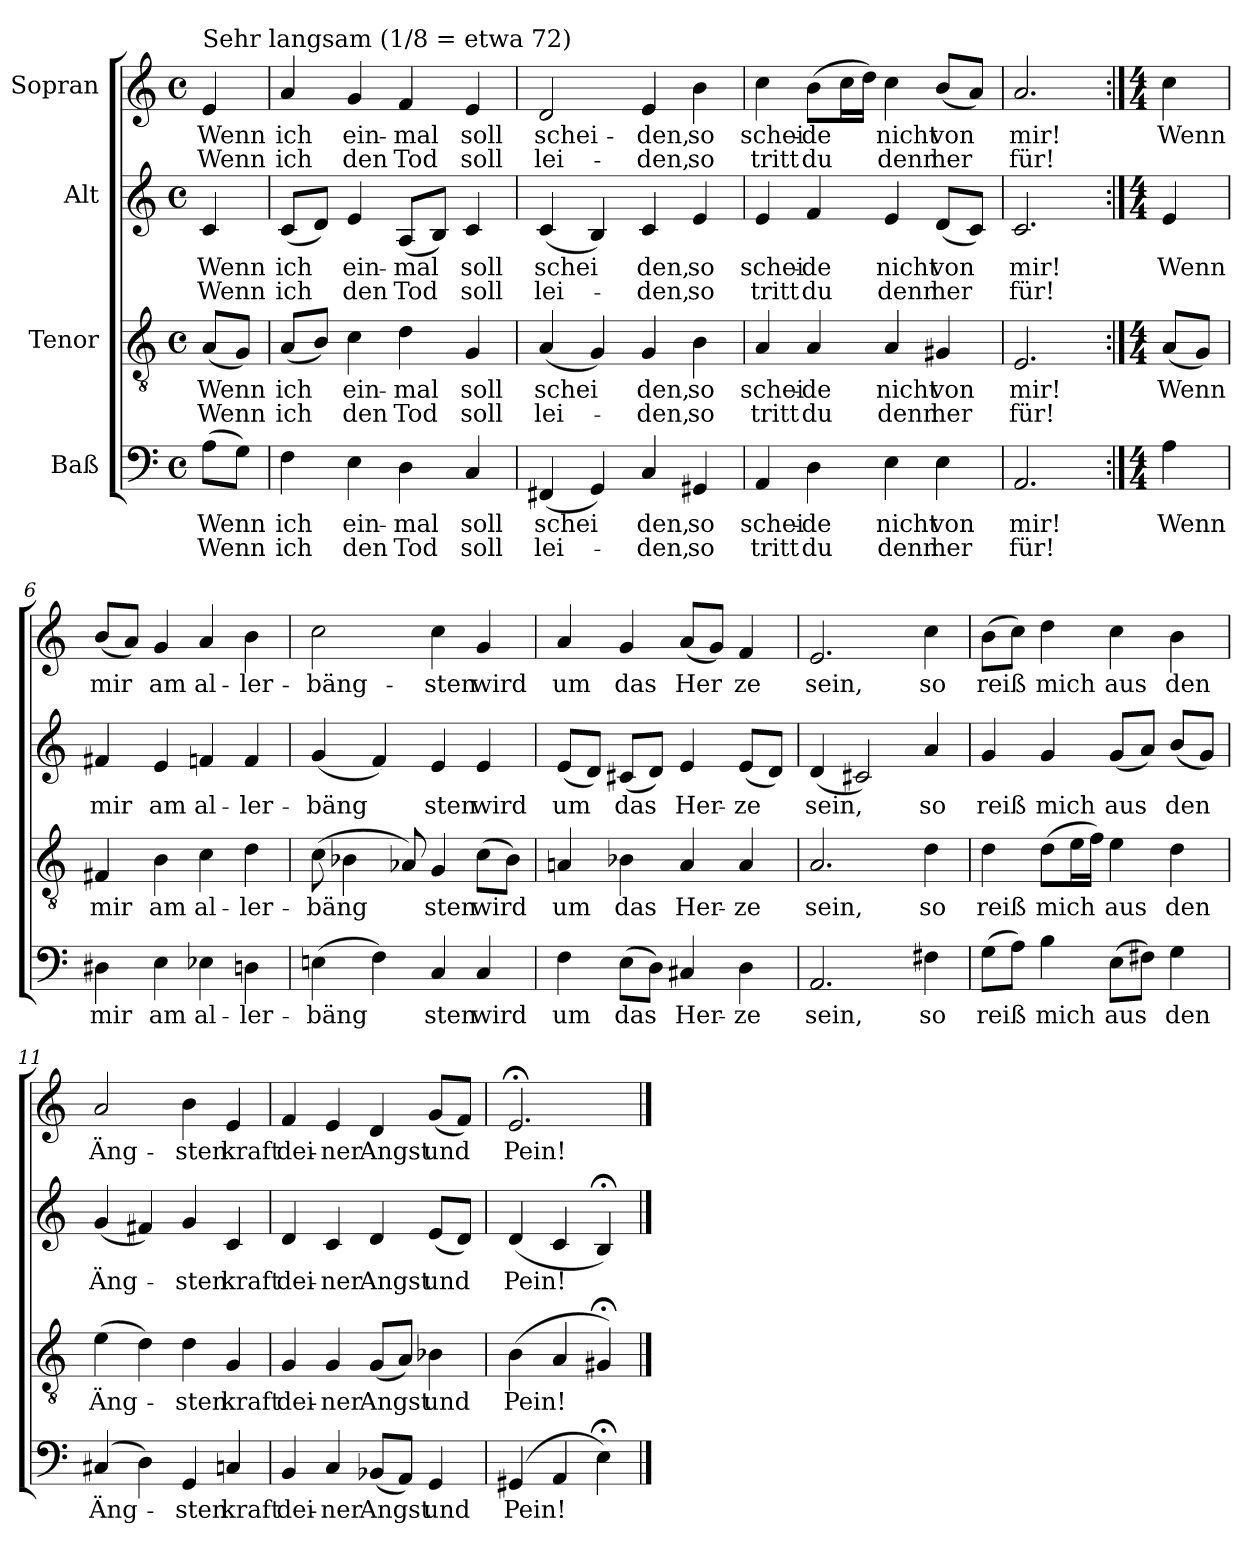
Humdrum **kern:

**kern	**text	**text	**kern	**text	**text	**kern	**text	**text	**kern	**text	**text
*part4	*part4	*part4	*part3	*part3	*part3	*part2	*part2	*part2	*part1	*part1	*part1
*staff4	*staff4	*staff4	*staff3	*staff3	*staff3	*staff2	*staff2	*staff2	*staff1	*staff1	*staff1
*I"Baß	*	*	*I"Tenor	*	*	*I"Alt	*	*	*I"Sopran	*	*
*clefF4	*	*	*clefGv2	*	*	*clefG2	*	*	*clefG2	*	*
*k[]	*	*	*k[]	*	*	*k[]	*	*	*k[]	*	*
*C:	*	*	*C:	*	*	*C:	*	*	*C:	*	*
*M4/4	*	*	*M4/4	*	*	*M4/4	*	*	*M4/4	*	*
*met(c)	*	*	*met(c)	*	*	*met(c)	*	*	*met(c)	*	*
=	=	=	=	=	=	=	=	=	=	=	=
!	!	!	!	!	!	!	!	!	!LO:TX:a:t=Sehr langsam (1/8 = etwa 72)	!	!
!	!LO:LY:b	!LO:LY:b	!	!LO:LY:b	!LO:LY:b	!	!LO:LY:b	!LO:LY:b	!	!LO:LY:b	!LO:LY:b
(>8A\L	Wenn	Wenn	(<8A/L	Wenn	Wenn	4c/	Wenn	Wenn	4e/	Wenn	Wenn
8G\J)	.	.	8G/J)	.	.	.	.	.	.	.	.
=1	=1	=1	=1	=1	=1	=1	=1	=1	=1	=1	=1
!	!LO:LY:b	!LO:LY:b	!	!LO:LY:b	!LO:LY:b	!	!LO:LY:b	!LO:LY:b	!	!LO:LY:b	!LO:LY:b
4F\	ich	ich	(<8A/L	ich	ich	(<8c/L	ich	ich	4a/	ich	ich
.	.	.	8B/J)	.	.	8d/J)	.	.	.	.	.
!	!LO:LY:b	!LO:LY:b	!	!LO:LY:b	!LO:LY:b	!	!LO:LY:b	!LO:LY:b	!	!LO:LY:b	!LO:LY:b
4E\	ein-	den	4c\	ein-	den	4e/	ein-	den	4g/	ein-	den
!	!LO:LY:b	!LO:LY:b	!	!LO:LY:b	!LO:LY:b	!	!LO:LY:b	!LO:LY:b	!	!LO:LY:b	!LO:LY:b
4D\	-mal	Tod	4d\	-mal	Tod	(<8A/L	-mal	Tod	4f/	-mal	Tod
.	.	.	.	.	.	8B/J)	.	.	.	.	.
!	!LO:LY:b	!LO:LY:b	!	!LO:LY:b	!LO:LY:b	!	!LO:LY:b	!LO:LY:b	!	!LO:LY:b	!LO:LY:b
4C/	soll	soll	4G/	soll	soll	4c/	soll	soll	4e/	soll	soll
=2	=2	=2	=2	=2	=2	=2	=2	=2	=2	=2	=2
!	!LO:LY:b	!LO:LY:b	!	!LO:LY:b	!LO:LY:b	!	!LO:LY:b	!LO:LY:b	!	!LO:LY:b	!LO:LY:b
(<4FF#X/	schei	lei-	(<4A/	schei	lei-	(<4c/	schei	lei-	2d/	schei-	lei-
4GG/)	.	.	4G/)	.	.	4B/)	.	.	.	.	.
!	!LO:LY:b	!LO:LY:b	!	!LO:LY:b	!LO:LY:b	!	!LO:LY:b	!LO:LY:b	!	!LO:LY:b	!LO:LY:b
4C/	den,	-den,	4G/	den,	-den,	4c/	den,	-den,	4e/	-den,	-den,
!	!LO:LY:b	!LO:LY:b	!	!LO:LY:b	!LO:LY:b	!	!LO:LY:b	!LO:LY:b	!	!LO:LY:b	!LO:LY:b
4GG#X/	so	so	4B\	so	so	4e/	so	so	4b\	so	so
=3	=3	=3	=3	=3	=3	=3	=3	=3	=3	=3	=3
!	!LO:LY:b	!LO:LY:b	!	!LO:LY:b	!LO:LY:b	!	!LO:LY:b	!LO:LY:b	!	!LO:LY:b	!LO:LY:b
4AA/	schei-	tritt	4A/	schei-	tritt	4e/	schei-	tritt	4cc\	schei-	tritt
!	!LO:LY:b	!LO:LY:b	!	!LO:LY:b	!LO:LY:b	!	!LO:LY:b	!LO:LY:b	!	!LO:LY:b	!LO:LY:b
4D\	-de	du	4A/	-de	du	4f/	-de	du	(>8b\L	-de	du
.	.	.	.	.	.	.	.	.	16cc\L	.	.
.	.	.	.	.	.	.	.	.	16dd\JJ)	.	.
!	!LO:LY:b	!LO:LY:b	!	!LO:LY:b	!LO:LY:b	!	!LO:LY:b	!LO:LY:b	!	!LO:LY:b	!LO:LY:b
4E\	nicht	denn	4A/	nicht	denn	4e/	nicht	denn	4cc\	nicht	denn
!	!LO:LY:b	!LO:LY:b	!	!LO:LY:b	!LO:LY:b	!	!LO:LY:b	!LO:LY:b	!	!LO:LY:b	!LO:LY:b
4E\	von	her	4G#X/	von	her	(<8d/L	von	her	(<8b/L	von	her
.	.	.	.	.	.	8c/J)	.	.	8a/J)	.	.
=4	=4	=4	=4	=4	=4	=4	=4	=4	=4	=4	=4
!	!LO:LY:b	!LO:LY:b	!	!LO:LY:b	!LO:LY:b	!	!LO:LY:b	!LO:LY:b	!	!LO:LY:b	!LO:LY:b
2.AA/	mir!	für!	2.E/	mir!	für!	2.c/	mir!	für!	2.a/	mir!	für!
!!LO:LB:g=z
=5:|!	=5:|!	=5:|!	=5:|!	=5:|!	=5:|!	=5:|!	=5:|!	=5:|!	=5:|!	=5:|!	=5:|!
*M4/4	*	*	*M4/4	*	*	*M4/4	*	*	*M4/4	*	*
!	!LO:LY:b	!	!	!LO:LY:b	!	!	!LO:LY:b	!	!	!LO:LY:b	!
4A\	Wenn	.	(<8A/L	Wenn	.	4e/	Wenn	.	4cc\	Wenn	.
.	.	.	8G/J)	.	.	.	.	.	.	.	.
=6	=6	=6	=6	=6	=6	=6	=6	=6	=6	=6	=6
!	!LO:LY:b	!	!	!LO:LY:b	!	!	!LO:LY:b	!	!	!LO:LY:b	!
4D#X\	mir	.	4F#X/	mir	.	4f#X/	mir	.	(<8b/L	mir	.
.	.	.	.	.	.	.	.	.	8a/J)	.	.
!	!LO:LY:b	!	!	!LO:LY:b	!	!	!LO:LY:b	!	!	!LO:LY:b	!
4E\	am	.	4B\	am	.	4e/	am	.	4g/	am	.
!	!LO:LY:b	!	!	!LO:LY:b	!	!	!LO:LY:b	!	!	!LO:LY:b	!
4E-X\	al-	.	4c\	al-	.	4fn/	al-	.	4a/	al-	.
!	!LO:LY:b	!	!	!LO:LY:b	!	!	!LO:LY:b	!	!	!LO:LY:b	!
4Dn\	-ler-	.	4d\	-ler-	.	4f/	-ler-	.	4b\	-ler-	.
=7	=7	=7	=7	=7	=7	=7	=7	=7	=7	=7	=7
!	!LO:LY:b	!	!	!LO:LY:b	!	!	!LO:LY:b	!	!	!LO:LY:b	!
(>4En\	-bäng	.	(>8c\	-bäng	.	(<4g/	-bäng	.	2cc\	-bäng-	.
.	.	.	4B-X\	.	.	.	.	.	.	.	.
4F\)	.	.	.	.	.	4f/)	.	.	.	.	.
.	.	.	8A-X/)	.	.	.	.	.	.	.	.
!	!LO:LY:b	!	!	!LO:LY:b	!	!	!LO:LY:b	!	!	!LO:LY:b	!
4C/	sten	.	4G/	sten	.	4e/	sten	.	4cc\	-sten	.
!	!LO:LY:b	!	!	!LO:LY:b	!	!	!LO:LY:b	!	!	!LO:LY:b	!
4C/	wird	.	(>8c\L	wird	.	4e/	wird	.	4g/	wird	.
.	.	.	8B-\J)	.	.	.	.	.	.	.	.
=8	=8	=8	=8	=8	=8	=8	=8	=8	=8	=8	=8
!	!LO:LY:b	!	!	!LO:LY:b	!	!	!LO:LY:b	!	!	!LO:LY:b	!
4F\	um	.	4An/	um	.	(<8e/L	um	.	4a/	um	.
.	.	.	.	.	.	8d/J)	.	.	.	.	.
!	!LO:LY:b	!	!	!LO:LY:b	!	!	!LO:LY:b	!	!	!LO:LY:b	!
(>8E\L	das	.	4B-X\	das	.	(<8c#X/L	das	.	4g/	das	.
8D\J)	.	.	.	.	.	8d/J)	.	.	.	.	.
!	!LO:LY:b	!	!	!LO:LY:b	!	!	!LO:LY:b	!	!	!LO:LY:b	!
4C#X/	Her-	.	4A/	Her-	.	4e/	Her-	.	(<8a/L	Her	.
.	.	.	.	.	.	.	.	.	8g/J)	.	.
!	!LO:LY:b	!	!	!LO:LY:b	!	!	!LO:LY:b	!	!	!LO:LY:b	!
4D\	-ze	.	4A/	-ze	.	(<8e/L	-ze	.	4f/	ze	.
.	.	.	.	.	.	8d/J)	.	.	.	.	.
=9	=9	=9	=9	=9	=9	=9	=9	=9	=9	=9	=9
!	!LO:LY:b	!	!	!LO:LY:b	!	!	!LO:LY:b	!	!	!LO:LY:b	!
2.AA/	sein,	.	2.A/	sein,	.	(<4d/	sein,	.	2.e/	sein,	.
.	.	.	.	.	.	2c#X/)	.	.	.	.	.
!	!LO:LY:b	!	!	!LO:LY:b	!	!	!LO:LY:b	!	!	!LO:LY:b	!
4F#X\	so	.	4d\	so	.	4a/	so	.	4cc\	so	.
!!LO:LB:g=z
=10	=10	=10	=10	=10	=10	=10	=10	=10	=10	=10	=10
!	!LO:LY:b	!	!	!LO:LY:b	!	!	!LO:LY:b	!	!	!LO:LY:b	!
(>8G\L	reiß	.	4d\	reiß	.	4g/	reiß	.	(>8b\L	reiß	.
8A\J)	.	.	.	.	.	.	.	.	8cc\J)	.	.
!	!LO:LY:b	!	!	!LO:LY:b	!	!	!LO:LY:b	!	!	!LO:LY:b	!
4B\	mich	.	(>8d\L	mich	.	4g/	mich	.	4dd\	mich	.
.	.	.	16e\L	.	.	.	.	.	.	.	.
.	.	.	16f\JJ)	.	.	.	.	.	.	.	.
!	!LO:LY:b	!	!	!LO:LY:b	!	!	!LO:LY:b	!	!	!LO:LY:b	!
(>8E\L	aus	.	4e\	aus	.	(<8g/L	aus	.	4cc\	aus	.
8F#X\J)	.	.	.	.	.	8a/J)	.	.	.	.	.
!	!LO:LY:b	!	!	!LO:LY:b	!	!	!LO:LY:b	!	!	!LO:LY:b	!
4G\	den	.	4d\	den	.	(<8b/L	den	.	4b\	den	.
.	.	.	.	.	.	8g/J)	.	.	.	.	.
=11	=11	=11	=11	=11	=11	=11	=11	=11	=11	=11	=11
!	!LO:LY:b	!	!	!LO:LY:b	!	!	!LO:LY:b	!	!	!LO:LY:b	!
(<4C#X/	Äng-	.	(>4e\	Äng-	.	(<4g/	Äng-	.	2a/	Äng-	.
4D\)	.	.	4d\)	.	.	4f#X/)	.	.	.	.	.
!	!LO:LY:b	!	!	!LO:LY:b	!	!	!LO:LY:b	!	!	!LO:LY:b	!
4GG/	-sten	.	4d\	-sten	.	4g/	-sten	.	4b\	-sten	.
!	!LO:LY:b	!	!	!LO:LY:b	!	!	!LO:LY:b	!	!	!LO:LY:b	!
4Cn/	kraft	.	4G/	kraft	.	4c/	kraft	.	4e/	kraft	.
=12	=12	=12	=12	=12	=12	=12	=12	=12	=12	=12	=12
!	!LO:LY:b	!	!	!LO:LY:b	!	!	!LO:LY:b	!	!	!LO:LY:b	!
4BB/	dei-	.	4G/	dei-	.	4d/	dei-	.	4f/	dei-	.
!	!LO:LY:b	!	!	!LO:LY:b	!	!	!LO:LY:b	!	!	!LO:LY:b	!
4C/	-ner	.	4G/	-ner	.	4c/	-ner	.	4e/	-ner	.
!	!LO:LY:b	!	!	!LO:LY:b	!	!	!LO:LY:b	!	!	!LO:LY:b	!
(<8BB-X/L	Angst	.	(<8G/L	Angst	.	4d/	Angst	.	4d/	Angst	.
8AA/J)	.	.	8A/J)	.	.	.	.	.	.	.	.
!	!LO:LY:b	!	!	!LO:LY:b	!	!	!LO:LY:b	!	!	!LO:LY:b	!
4GG/	und	.	4B-X\	und	.	(<8e/L	und	.	(<8g/L	und	.
.	.	.	.	.	.	8d/J)	.	.	8f/J)	.	.
=13	=13	=13	=13	=13	=13	=13	=13	=13	=13	=13	=13
!	!LO:LY:b	!	!	!LO:LY:b	!	!	!LO:LY:b	!	!	!LO:LY:b	!
(<4GG#X/	Pein!	.	(<4B\	Pein!	.	(<4d/	Pein!	.	2.e;/	Pein!	.
4AA/	.	.	4A/	.	.	4c/	.	.	.	.	.
4E;<\)	.	.	4G#X;/)	.	.	4B;/)	.	.	.	.	.
==	==	==	==	==	==	==	==	==	==	==	==
*-	*-	*-	*-	*-	*-	*-	*-	*-	*-	*-	*-
